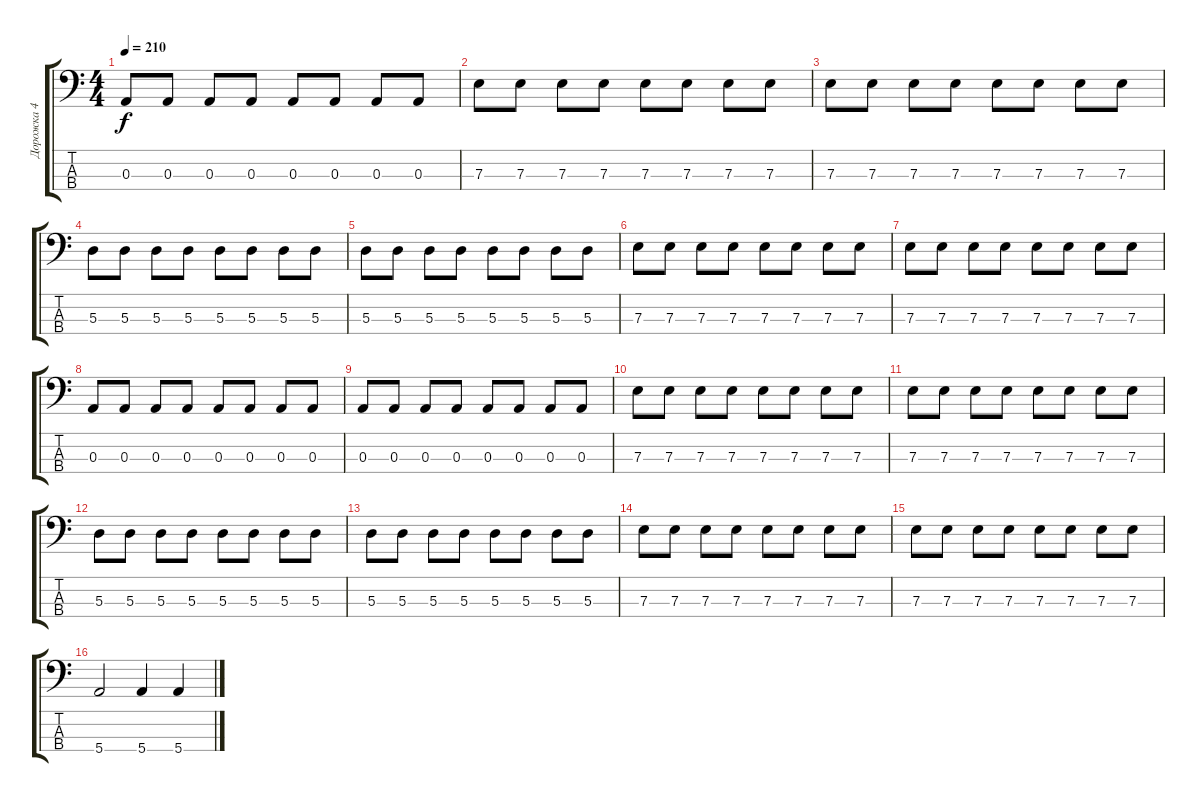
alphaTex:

\track ("Дорожка 4" "Дорожка 4") {instrument electricbasspick}
\staff {score tabs}
\tuning (G2 D2 A1 E1) {hide}
\ts (4 4)
\tempo 210
\clef f4
\ks c
0.3.8{dy f} 0.3.8 0.3.8 0.3.8 0.3.8 0.3.8 0.3.8 0.3.8 |
7.3.8 7.3.8 7.3.8 7.3.8 7.3.8 7.3.8 7.3.8 7.3.8 |
7.3.8 7.3.8 7.3.8 7.3.8 7.3.8 7.3.8 7.3.8 7.3.8 |
5.3.8 5.3.8 5.3.8 5.3.8 5.3.8 5.3.8 5.3.8 5.3.8 |
5.3.8 5.3.8 5.3.8 5.3.8 5.3.8 5.3.8 5.3.8 5.3.8 |
7.3.8 7.3.8 7.3.8 7.3.8 7.3.8 7.3.8 7.3.8 7.3.8 |
7.3.8 7.3.8 7.3.8 7.3.8 7.3.8 7.3.8 7.3.8 7.3.8 |
0.3.8 0.3.8 0.3.8 0.3.8 0.3.8 0.3.8 0.3.8 0.3.8 |
0.3.8 0.3.8 0.3.8 0.3.8 0.3.8 0.3.8 0.3.8 0.3.8 |
7.3.8 7.3.8 7.3.8 7.3.8 7.3.8 7.3.8 7.3.8 7.3.8 |
7.3.8 7.3.8 7.3.8 7.3.8 7.3.8 7.3.8 7.3.8 7.3.8 |
5.3.8 5.3.8 5.3.8 5.3.8 5.3.8 5.3.8 5.3.8 5.3.8 |
5.3.8 5.3.8 5.3.8 5.3.8 5.3.8 5.3.8 5.3.8 5.3.8 |
7.3.8 7.3.8 7.3.8 7.3.8 7.3.8 7.3.8 7.3.8 7.3.8 |
7.3.8 7.3.8 7.3.8 7.3.8 7.3.8 7.3.8 7.3.8 7.3.8 |
5.4.2 5.4.4 5.4.4
